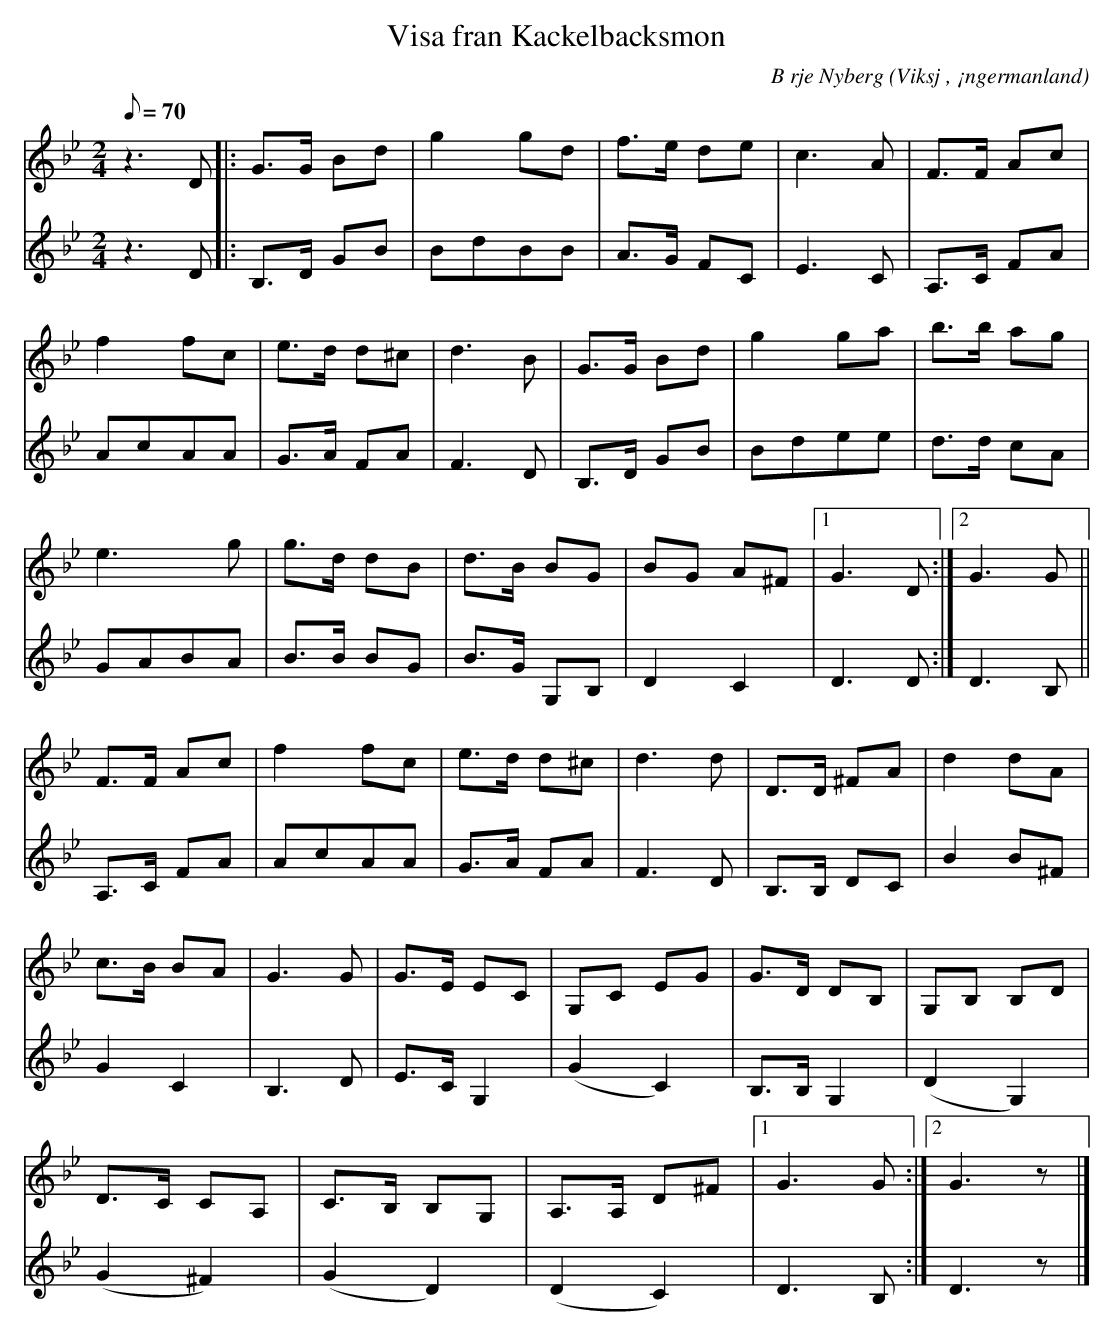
X:1
T:Visa fran Kackelbacksmon
C:B rje Nyberg
O:Viksj , ¡ngermanland
M:2/4
L:1/8
Q:70
K:Gm
V:1
z2> D2|: G>G Bd | g2 gd | f>e de | c2>A2 | F>F Ac |
f2 fc | e>d d^c | d2>B2 | G>G Bd |g2 ga | b>b ag |
e2> g2 | g>d dB |d>B BG |BG A^F |1 G2> D2 :|2 G2> G2 ||
F>F Ac | f2 fc | e>d d^c | d2>d2 | D>D ^FA | d2 dA |
c>B BA |G2> G2 | G>E EC | G,C EG | G>D DB, | G,B, B,D |
D>C CA, | C>B, B,G, | A,>A, D^F |1 G2> G2 :|2 G2> z2 |]
V:2
z2> D2 |: B,>D GB | BdBB | A>G FC | E2>C2 | A,>C FA |
AcAA | G>A FA| F2> D2 | B,>D GB | Bdee | d>d cA |
GABA | B>B BG | B>G G,B, | D2C2 | D2> D2 :| D2> B,2 ||
A,>C FA | AcAA | G>A FA | F2> D2 | B,>B, DC | B2 B^F |
G2 C2 | B,2> D2 | E>C G,2 | (G2 C2) | B,>B, G,2 | (D2 G,2) |
(G2 ^F2) | (G2 D2) | (D2 C2) | D2> B,2 :| D2> z2 |]
